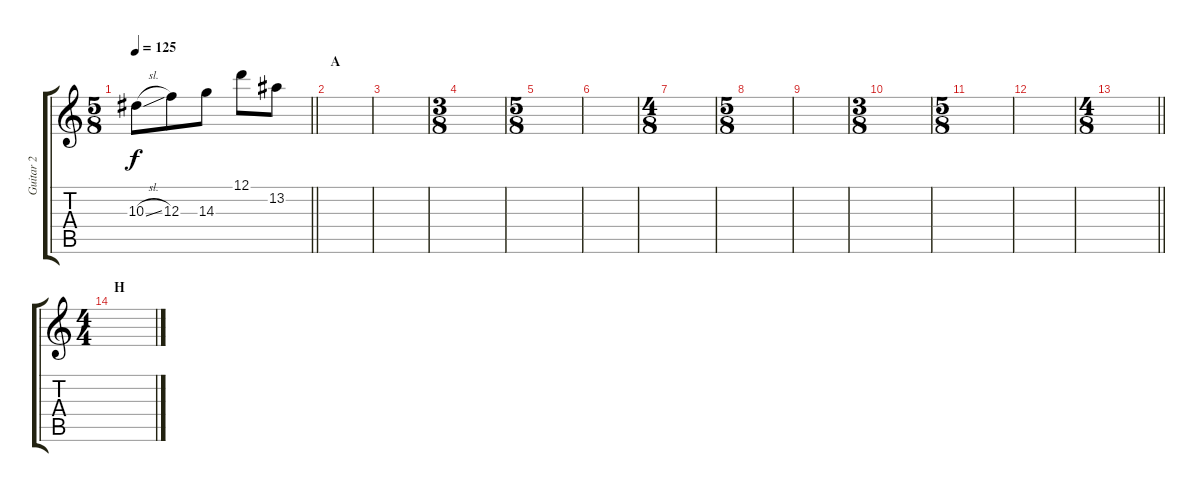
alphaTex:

\track ("Guitar 2" "Guitar 2") {instrument overdrivenguitar}
\staff {score tabs}
\tuning (D4 A3 F3 C3 G2 C2) {hide}
\ts (5 8)
\tempo 125
\clef g2
\barLineRight lightlight
\ks c
10.3{sl}.8{dy f} 12.3.8 14.3.8 12.1.8 13.2.8 |
\section ("" "A")
|
|
\ts (3 8)
|
\ts (5 8)
|
|
\ts (4 8)
|
\ts (5 8)
|
|
\ts (3 8)
|
\ts (5 8)
|
|
\ts (4 8)
\barLineRight lightlight
|
\ts (4 4)
\section ("" "H")
